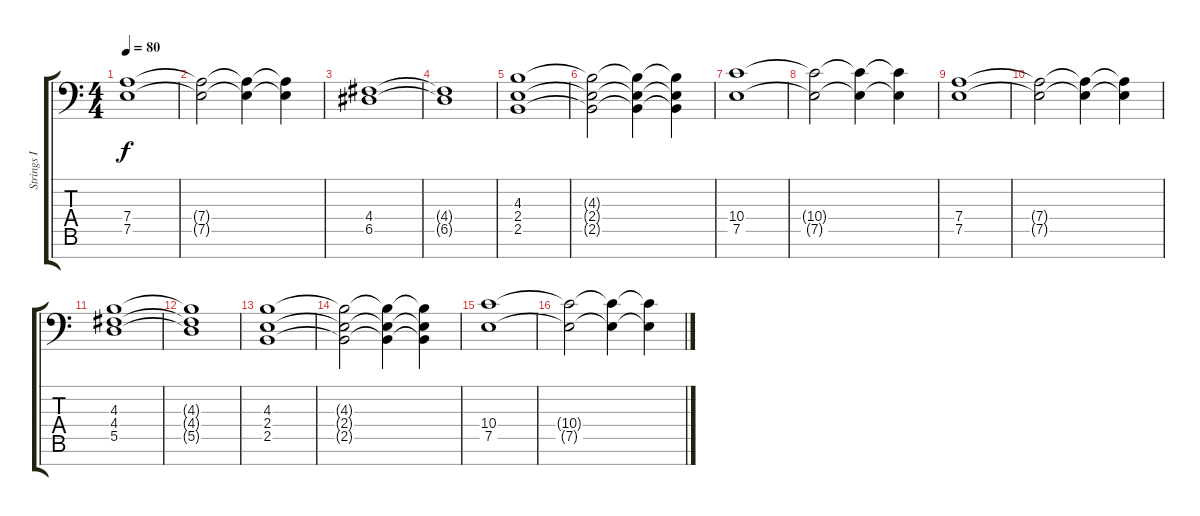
\track ("Strings I" "Strings I") {instrument stringensemble1}
\staff {score tabs}
\tuning (E4 B3 G3 D3 A2 E2 B-1) {hide}
\ts (4 4)
\tempo 80
\clef f4
\ks c
(7.4 7.5).1{dy f} |
(7.4{t} 7.5{t}).2 (7.4{t} 7.5{t}).4 (7.4{t} 7.5{t}).4 |
(4.4 6.5).1 |
(4.4{t} 6.5{t}).1 |
(4.3 2.4 2.5).1 |
(4.3{t} 2.4{t} 2.5{t}).2 (4.3{t} 2.4{t} 2.5{t}).4 (4.3{t} 2.4{t} 2.5{t}).4 |
(10.4 7.5).1 |
(10.4{t} 7.5{t}).2 (10.4{t} 7.5{t}).4 (10.4{t} 7.5{t}).4 |
(7.4 7.5).1 |
(7.4{t} 7.5{t}).2 (7.4{t} 7.5{t}).4 (7.4{t} 7.5{t}).4 |
(4.3 4.4 5.5).1 |
(4.3{t} 4.4{t} 5.5{t}).1 |
(4.3 2.4 2.5).1 |
(4.3{t} 2.4{t} 2.5{t}).2 (4.3{t} 2.4{t} 2.5{t}).4 (4.3{t} 2.4{t} 2.5{t}).4 |
(10.4 7.5).1 |
(10.4{t} 7.5{t}).2 (10.4{t} 7.5{t}).4 (10.4{t} 7.5{t}).4
